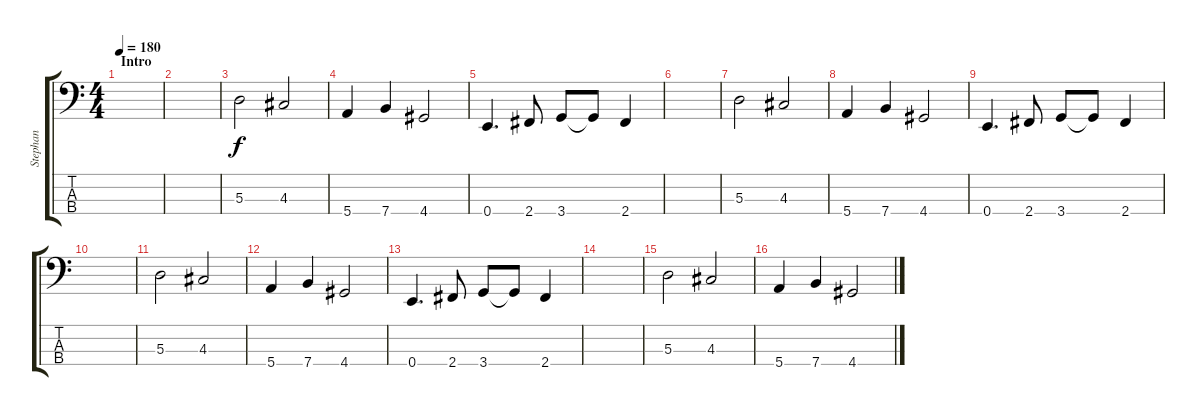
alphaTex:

\track ("Stephan" "Stephan") {instrument electricbasspick}
\staff {score tabs}
\tuning (G2 D2 A1 E1) {hide}
\ts (4 4)
\section ("" "Intro")
\tempo 180
\clef f4
\ks c
|
|
5.3.2 4.3.2 |
5.4.4 7.4.4 4.4.2 |
0.4.4{d} 2.4.8 3.4.8 3.4{t}.8 2.4.4 |
|
5.3.2 4.3.2 |
5.4.4 7.4.4 4.4.2 |
0.4.4{d} 2.4.8 3.4.8 3.4{t}.8 2.4.4 |
|
5.3.2 4.3.2 |
5.4.4 7.4.4 4.4.2 |
0.4.4{d} 2.4.8 3.4.8 3.4{t}.8 2.4.4 |
|
5.3.2 4.3.2 |
5.4.4 7.4.4 4.4.2
